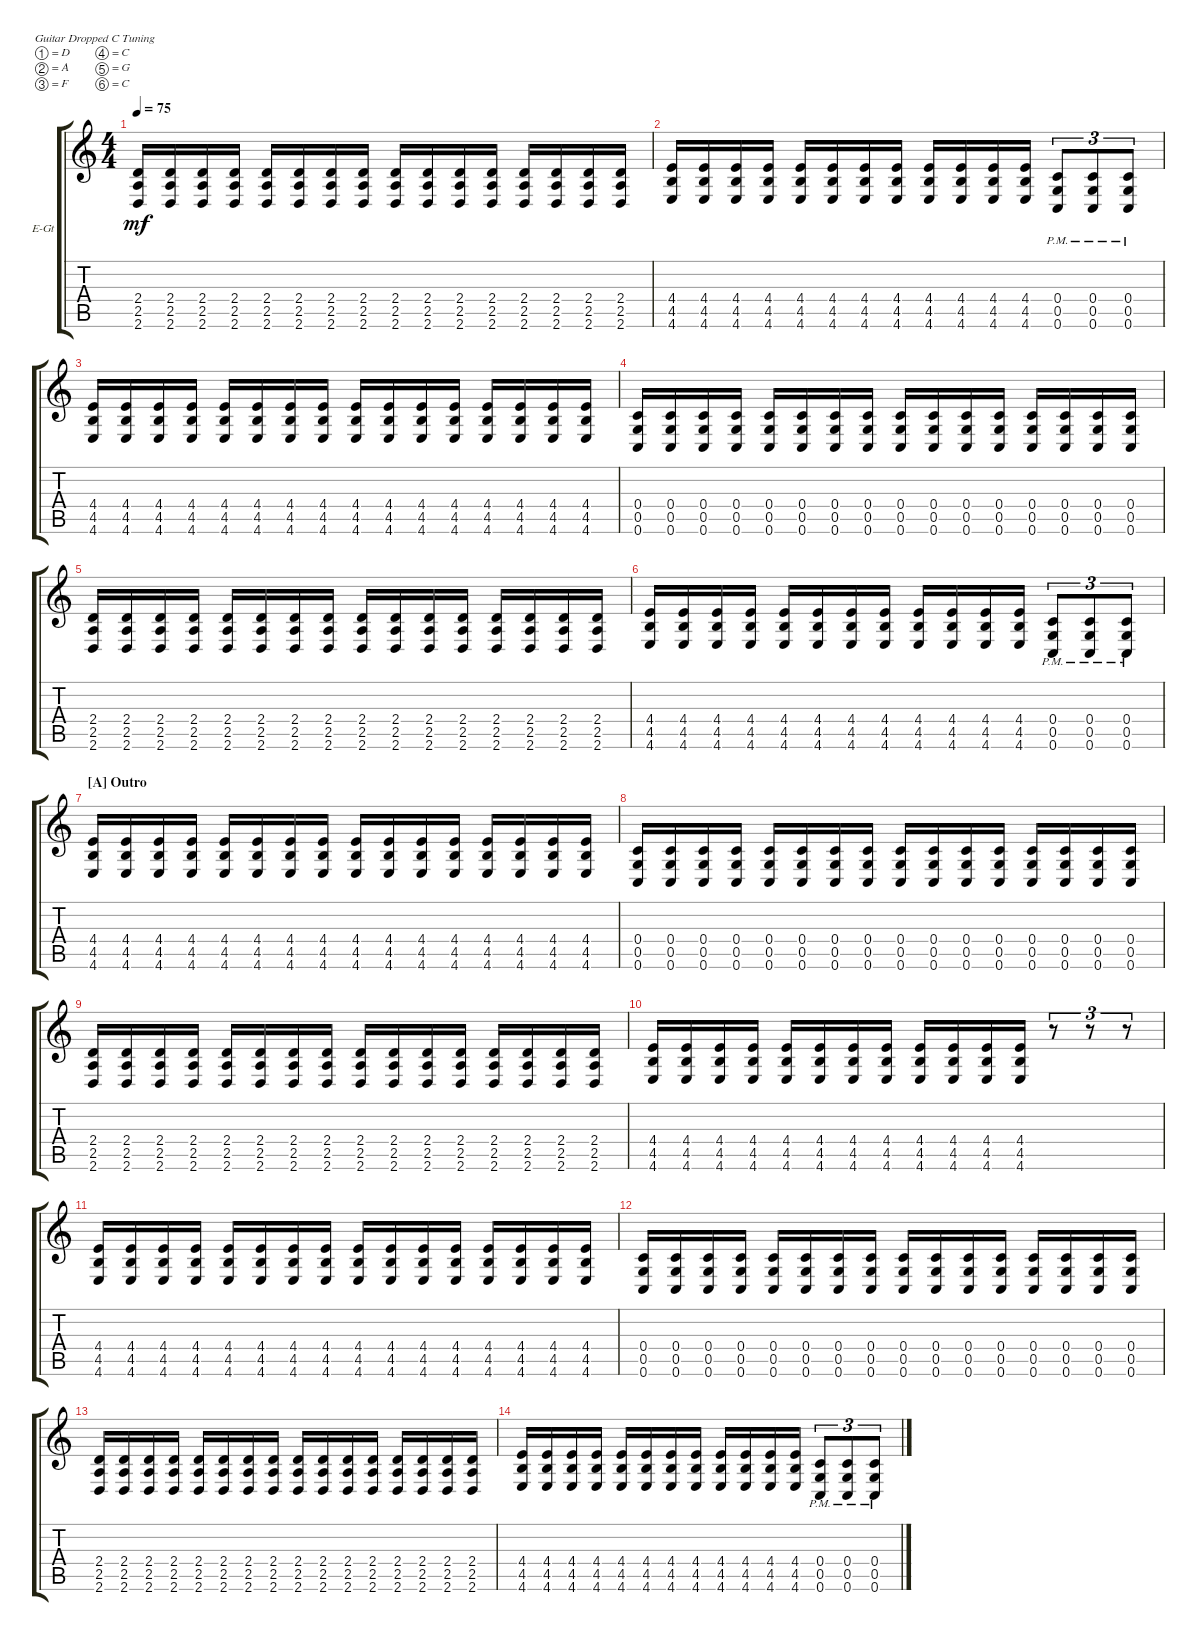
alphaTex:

\bracketExtendMode groupsimilarinstruments
\firstSystemTrackNameOrientation horizontal
\otherSystemsTrackNameOrientation horizontal
\track ("Rhythm Guitar" "E-Gt") {instrument distortionguitar}
\staff {score tabs}
\tuning (D4 A3 F3 C3 G2 C2)
\ts (4 4)
\tempo 75
\clef g2
\ks c
(2.6 2.5 2.4).16{dy mf} (2.6 2.5 2.4).16 (2.6 2.5 2.4).16 (2.6 2.5 2.4).16 (2.6 2.5 2.4).16 (2.6 2.5 2.4).16 (2.6 2.5 2.4).16 (2.6 2.5 2.4).16 (2.6 2.5 2.4).16 (2.6 2.5 2.4).16 (2.6 2.5 2.4).16 (2.6 2.5 2.4).16 (2.6 2.5 2.4).16 (2.6 2.5 2.4).16 (2.6 2.5 2.4).16 (2.6 2.5 2.4).16 |
(4.6 4.4 4.5).16 (4.6 4.4 4.5).16 (4.6 4.4 4.5).16 (4.6 4.4 4.5).16 (4.6 4.4 4.5).16 (4.6 4.4 4.5).16 (4.6 4.4 4.5).16 (4.6 4.4 4.5).16 (4.6 4.4 4.5).16 (4.6 4.4 4.5).16 (4.6 4.4 4.5).16 (4.6 4.4 4.5).16 (0.6{pm} 0.5{pm} 0.4{pm}).8{tu (3 2)} (0.6{pm} 0.4{pm} 0.5{pm}).8{tu (3 2)} (0.6{pm} 0.4{pm} 0.5{pm}).8{tu (3 2)} |
(4.6 4.4 4.5).16 (4.6 4.4 4.5).16 (4.6 4.4 4.5).16 (4.6 4.4 4.5).16 (4.6 4.4 4.5).16 (4.6 4.4 4.5).16 (4.6 4.4 4.5).16 (4.6 4.4 4.5).16 (4.6 4.4 4.5).16 (4.6 4.4 4.5).16 (4.6 4.4 4.5).16 (4.6 4.4 4.5).16 (4.6 4.4 4.5).16 (4.6 4.4 4.5).16 (4.6 4.4 4.5).16 (4.6 4.4 4.5).16 |
(0.6 0.4 0.5).16 (0.6 0.4 0.5).16 (0.6 0.4 0.5).16 (0.6 0.4 0.5).16 (0.6 0.4 0.5).16 (0.6 0.4 0.5).16 (0.6 0.4 0.5).16 (0.6 0.4 0.5).16 (0.6 0.4 0.5).16 (0.6 0.4 0.5).16 (0.6 0.4 0.5).16 (0.6 0.4 0.5).16 (0.6 0.4 0.5).16 (0.6 0.4 0.5).16 (0.6 0.4 0.5).16 (0.6 0.4 0.5).16 |
(2.6 2.5 2.4).16 (2.6 2.5 2.4).16 (2.6 2.5 2.4).16 (2.6 2.5 2.4).16 (2.6 2.5 2.4).16 (2.6 2.5 2.4).16 (2.6 2.5 2.4).16 (2.6 2.5 2.4).16 (2.6 2.5 2.4).16 (2.6 2.5 2.4).16 (2.6 2.5 2.4).16 (2.6 2.5 2.4).16 (2.6 2.5 2.4).16 (2.6 2.5 2.4).16 (2.6 2.5 2.4).16 (2.6 2.5 2.4).16 |
(4.6 4.4 4.5).16 (4.6 4.4 4.5).16 (4.6 4.4 4.5).16 (4.6 4.4 4.5).16 (4.6 4.4 4.5).16 (4.6 4.4 4.5).16 (4.6 4.4 4.5).16 (4.6 4.4 4.5).16 (4.6 4.4 4.5).16 (4.6 4.4 4.5).16 (4.6 4.4 4.5).16 (4.6 4.4 4.5).16 (0.6{pm} 0.5{pm} 0.4{pm}).8{tu (3 2)} (0.6{pm} 0.4{pm} 0.5{pm}).8{tu (3 2)} (0.6{pm} 0.4{pm} 0.5{pm}).8{tu (3 2)} |
\section ("A" "Outro")
(4.6 4.4 4.5).16 (4.6 4.4 4.5).16 (4.6 4.4 4.5).16 (4.6 4.4 4.5).16 (4.6 4.4 4.5).16 (4.6 4.4 4.5).16 (4.6 4.4 4.5).16 (4.6 4.4 4.5).16 (4.6 4.4 4.5).16 (4.6 4.4 4.5).16 (4.6 4.4 4.5).16 (4.6 4.4 4.5).16 (4.6 4.4 4.5).16 (4.6 4.4 4.5).16 (4.6 4.4 4.5).16 (4.6 4.4 4.5).16 |
(0.6 0.4 0.5).16 (0.6 0.4 0.5).16 (0.6 0.4 0.5).16 (0.6 0.4 0.5).16 (0.6 0.4 0.5).16 (0.6 0.4 0.5).16 (0.6 0.4 0.5).16 (0.6 0.4 0.5).16 (0.6 0.4 0.5).16 (0.6 0.4 0.5).16 (0.6 0.4 0.5).16 (0.6 0.4 0.5).16 (0.6 0.4 0.5).16 (0.6 0.4 0.5).16 (0.6 0.4 0.5).16 (0.6 0.4 0.5).16 |
(2.6 2.5 2.4).16 (2.6 2.5 2.4).16 (2.6 2.5 2.4).16 (2.6 2.5 2.4).16 (2.6 2.5 2.4).16 (2.6 2.5 2.4).16 (2.6 2.5 2.4).16 (2.6 2.5 2.4).16 (2.6 2.5 2.4).16 (2.6 2.5 2.4).16 (2.6 2.5 2.4).16 (2.6 2.5 2.4).16 (2.6 2.5 2.4).16 (2.6 2.5 2.4).16 (2.6 2.5 2.4).16 (2.6 2.5 2.4).16 |
(4.6 4.4 4.5).16 (4.6 4.4 4.5).16 (4.6 4.4 4.5).16 (4.6 4.4 4.5).16 (4.6 4.4 4.5).16 (4.6 4.4 4.5).16 (4.6 4.4 4.5).16 (4.6 4.4 4.5).16 (4.6 4.4 4.5).16 (4.6 4.4 4.5).16 (4.6 4.4 4.5).16 (4.6 4.4 4.5).16 r.8{tu (3 2)} r.8{tu (3 2)} r.8{tu (3 2)} |
(4.6 4.4 4.5).16 (4.6 4.4 4.5).16 (4.6 4.4 4.5).16 (4.6 4.4 4.5).16 (4.6 4.4 4.5).16 (4.6 4.4 4.5).16 (4.6 4.4 4.5).16 (4.6 4.4 4.5).16 (4.6 4.4 4.5).16 (4.6 4.4 4.5).16 (4.6 4.4 4.5).16 (4.6 4.4 4.5).16 (4.6 4.4 4.5).16 (4.6 4.4 4.5).16 (4.6 4.4 4.5).16 (4.6 4.4 4.5).16 |
(0.6 0.4 0.5).16 (0.6 0.4 0.5).16 (0.6 0.4 0.5).16 (0.6 0.4 0.5).16 (0.6 0.4 0.5).16 (0.6 0.4 0.5).16 (0.6 0.4 0.5).16 (0.6 0.4 0.5).16 (0.6 0.4 0.5).16 (0.6 0.4 0.5).16 (0.6 0.4 0.5).16 (0.6 0.4 0.5).16 (0.6 0.4 0.5).16 (0.6 0.4 0.5).16 (0.6 0.4 0.5).16 (0.6 0.4 0.5).16 |
(2.6 2.5 2.4).16 (2.6 2.5 2.4).16 (2.6 2.5 2.4).16 (2.6 2.5 2.4).16 (2.6 2.5 2.4).16 (2.6 2.5 2.4).16 (2.6 2.5 2.4).16 (2.6 2.5 2.4).16 (2.6 2.5 2.4).16 (2.6 2.5 2.4).16 (2.6 2.5 2.4).16 (2.6 2.5 2.4).16 (2.6 2.5 2.4).16 (2.6 2.5 2.4).16 (2.6 2.5 2.4).16 (2.6 2.5 2.4).16 |
(4.6 4.4 4.5).16 (4.6 4.4 4.5).16 (4.6 4.4 4.5).16 (4.6 4.4 4.5).16 (4.6 4.4 4.5).16 (4.6 4.4 4.5).16 (4.6 4.4 4.5).16 (4.6 4.4 4.5).16 (4.6 4.4 4.5).16 (4.6 4.4 4.5).16 (4.6 4.4 4.5).16 (4.6 4.4 4.5).16 (0.6{pm} 0.5{pm} 0.4{pm}).8{tu (3 2)} (0.6{pm} 0.4{pm} 0.5{pm}).8{tu (3 2)} (0.6{pm} 0.4{pm} 0.5{pm}).8{tu (3 2)}
